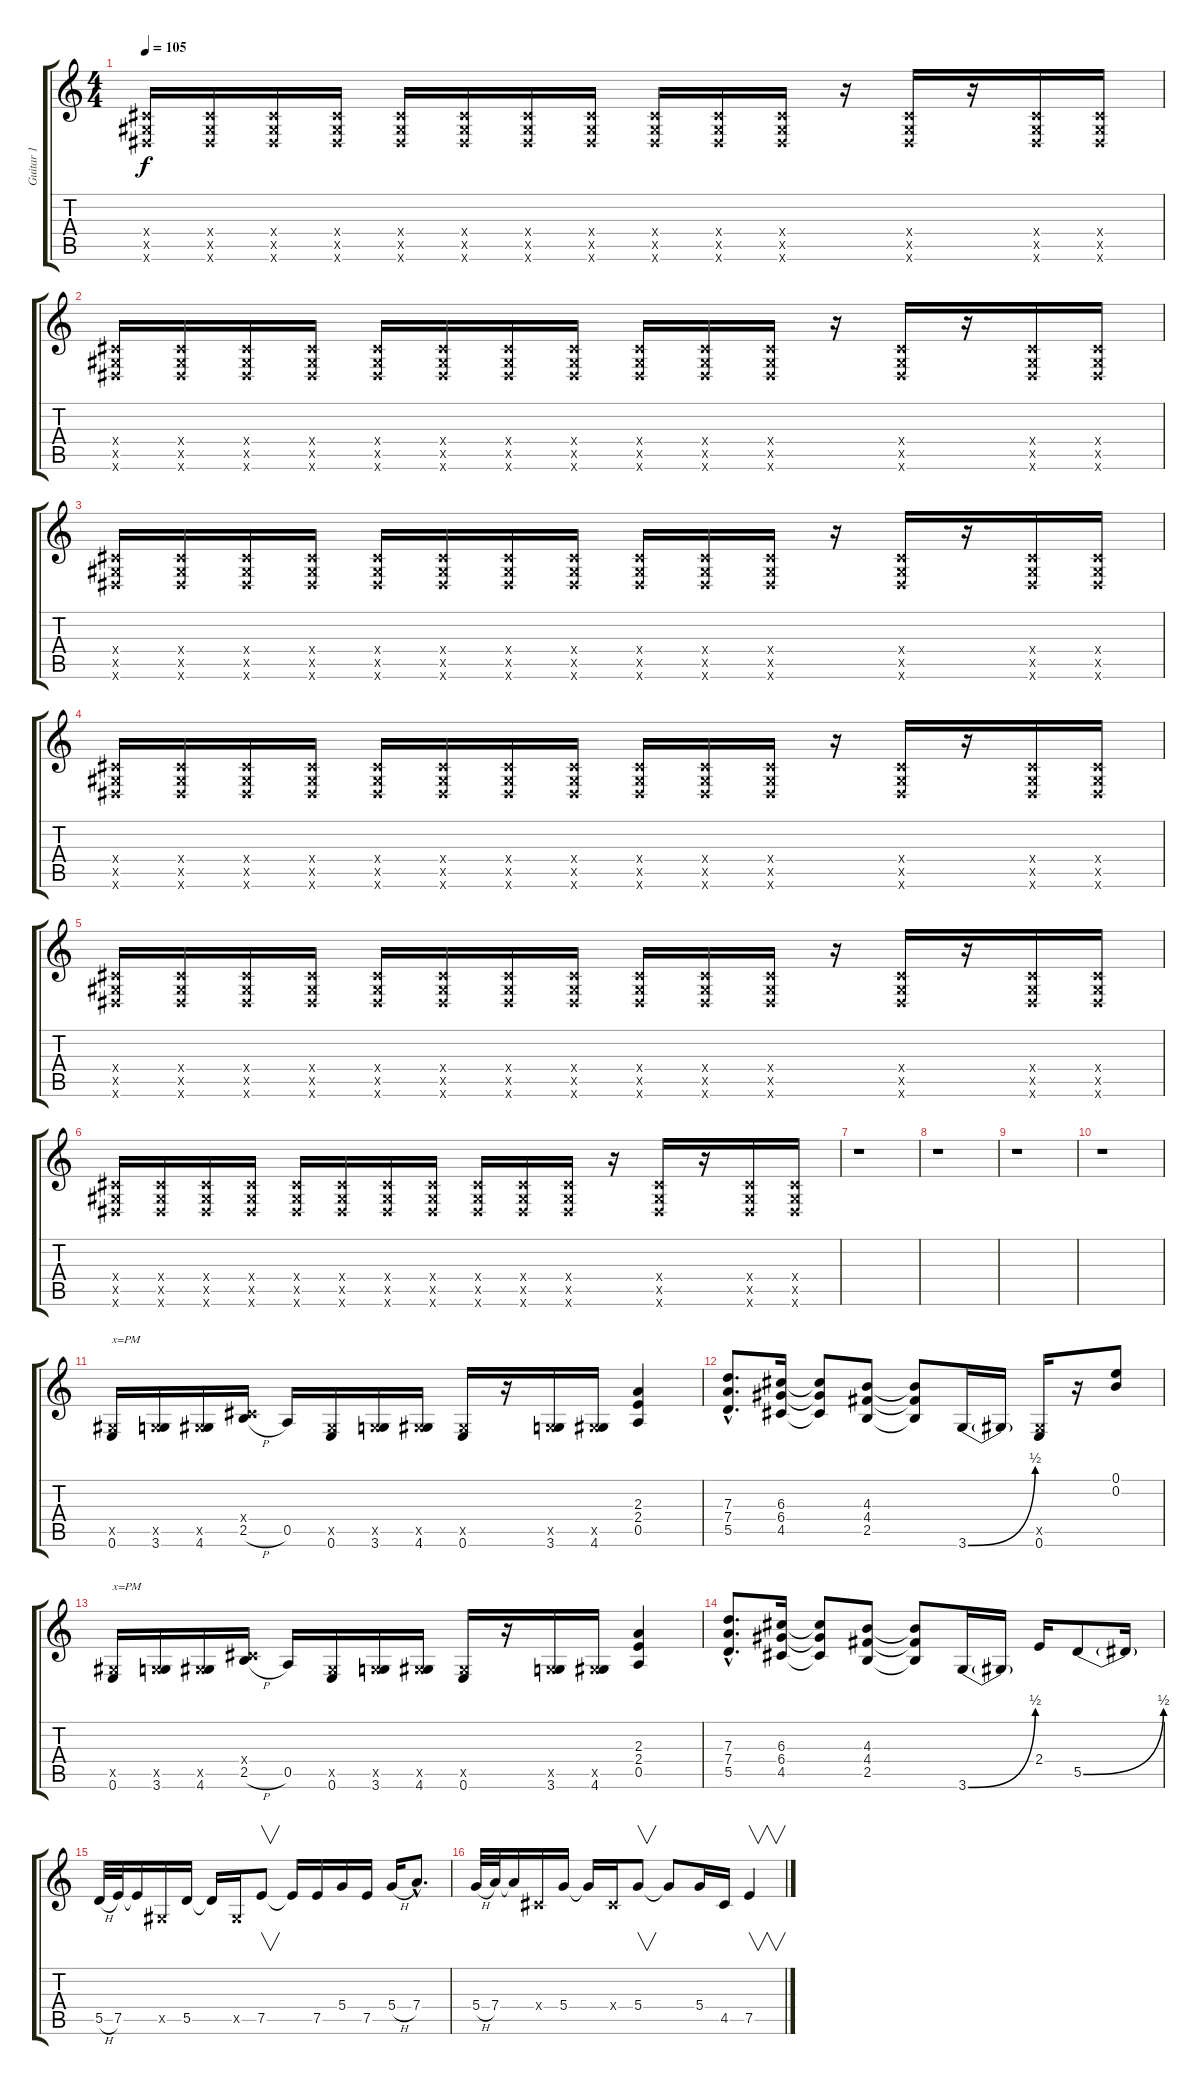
\track ("Guitar 1" "Guitar 1") {instrument overdrivenguitar}
\staff {score tabs}
\tuning (E4 B3 G3 D3 A2 E2) {hide}
\ts (4 4)
\tempo 105
\clef g2
\ks c
(-1.4{x} -1.5{x} -1.6{x}).16{dy f instrument overdrivenguitar} (-1.4{x} -1.5{x} -1.6{x}).16 (-1.4{x} -1.5{x} -1.6{x}).16 (-1.4{x} -1.5{x} -1.6{x}).16 (-1.4{x} -1.5{x} -1.6{x}).16 (-1.4{x} -1.5{x} -1.6{x}).16 (-1.4{x} -1.5{x} -1.6{x}).16 (-1.4{x} -1.5{x} -1.6{x}).16 (-1.4{x} -1.5{x} -1.6{x}).16 (-1.4{x} -1.5{x} -1.6{x}).16 (-1.4{x} -1.5{x} -1.6{x}).16 r.16 (-1.4{x} -1.5{x} -1.6{x}).16 r.16 (-1.4{x} -1.5{x} -1.6{x}).16 (-1.4{x} -1.5{x} -1.6{x}).16 |
(-1.4{x} -1.5{x} -1.6{x}).16 (-1.4{x} -1.5{x} -1.6{x}).16 (-1.4{x} -1.5{x} -1.6{x}).16 (-1.4{x} -1.5{x} -1.6{x}).16 (-1.4{x} -1.5{x} -1.6{x}).16 (-1.4{x} -1.5{x} -1.6{x}).16 (-1.4{x} -1.5{x} -1.6{x}).16 (-1.4{x} -1.5{x} -1.6{x}).16 (-1.4{x} -1.5{x} -1.6{x}).16 (-1.4{x} -1.5{x} -1.6{x}).16 (-1.4{x} -1.5{x} -1.6{x}).16 r.16 (-1.4{x} -1.5{x} -1.6{x}).16 r.16 (-1.4{x} -1.5{x} -1.6{x}).16 (-1.4{x} -1.5{x} -1.6{x}).16 |
(-1.4{x} -1.5{x} -1.6{x}).16 (-1.4{x} -1.5{x} -1.6{x}).16 (-1.4{x} -1.5{x} -1.6{x}).16 (-1.4{x} -1.5{x} -1.6{x}).16 (-1.4{x} -1.5{x} -1.6{x}).16 (-1.4{x} -1.5{x} -1.6{x}).16 (-1.4{x} -1.5{x} -1.6{x}).16 (-1.4{x} -1.5{x} -1.6{x}).16 (-1.4{x} -1.5{x} -1.6{x}).16 (-1.4{x} -1.5{x} -1.6{x}).16 (-1.4{x} -1.5{x} -1.6{x}).16 r.16 (-1.4{x} -1.5{x} -1.6{x}).16 r.16 (-1.4{x} -1.5{x} -1.6{x}).16 (-1.4{x} -1.5{x} -1.6{x}).16 |
(-1.4{x} -1.5{x} -1.6{x}).16 (-1.4{x} -1.5{x} -1.6{x}).16 (-1.4{x} -1.5{x} -1.6{x}).16 (-1.4{x} -1.5{x} -1.6{x}).16 (-1.4{x} -1.5{x} -1.6{x}).16 (-1.4{x} -1.5{x} -1.6{x}).16 (-1.4{x} -1.5{x} -1.6{x}).16 (-1.4{x} -1.5{x} -1.6{x}).16 (-1.4{x} -1.5{x} -1.6{x}).16 (-1.4{x} -1.5{x} -1.6{x}).16 (-1.4{x} -1.5{x} -1.6{x}).16 r.16 (-1.4{x} -1.5{x} -1.6{x}).16 r.16 (-1.4{x} -1.5{x} -1.6{x}).16 (-1.4{x} -1.5{x} -1.6{x}).16 |
(-1.4{x} -1.5{x} -1.6{x}).16 (-1.4{x} -1.5{x} -1.6{x}).16 (-1.4{x} -1.5{x} -1.6{x}).16 (-1.4{x} -1.5{x} -1.6{x}).16 (-1.4{x} -1.5{x} -1.6{x}).16 (-1.4{x} -1.5{x} -1.6{x}).16 (-1.4{x} -1.5{x} -1.6{x}).16 (-1.4{x} -1.5{x} -1.6{x}).16 (-1.4{x} -1.5{x} -1.6{x}).16 (-1.4{x} -1.5{x} -1.6{x}).16 (-1.4{x} -1.5{x} -1.6{x}).16 r.16 (-1.4{x} -1.5{x} -1.6{x}).16 r.16 (-1.4{x} -1.5{x} -1.6{x}).16 (-1.4{x} -1.5{x} -1.6{x}).16 |
(-1.4{x} -1.5{x} -1.6{x}).16 (-1.4{x} -1.5{x} -1.6{x}).16 (-1.4{x} -1.5{x} -1.6{x}).16 (-1.4{x} -1.5{x} -1.6{x}).16 (-1.4{x} -1.5{x} -1.6{x}).16 (-1.4{x} -1.5{x} -1.6{x}).16 (-1.4{x} -1.5{x} -1.6{x}).16 (-1.4{x} -1.5{x} -1.6{x}).16 (-1.4{x} -1.5{x} -1.6{x}).16 (-1.4{x} -1.5{x} -1.6{x}).16 (-1.4{x} -1.5{x} -1.6{x}).16 r.16 (-1.4{x} -1.5{x} -1.6{x}).16 r.16 (-1.4{x} -1.5{x} -1.6{x}).16 (-1.4{x} -1.5{x} -1.6{x}).16 |
r.1 |
r.1 |
r.1 |
r.1 |
(-1.5{x} 0.6).16{txt "x=PM"} (-1.5{x} 3.6).16 (-1.5{x} 4.6).16 (-1.4{x} 2.5{h}).16 0.5.16 (-1.5{x} 0.6).16 (-1.5{x} 3.6).16 (-1.5{x} 4.6).16 (-1.5{x} 0.6).16 r.16 (-1.5{x} 3.6).16 (-1.5{x} 4.6).16 (2.3 2.4 0.5).4 |
(7.3{hac} 7.4{hac} 5.5{hac}).8{d} (6.3 6.4 4.5).16 (6.3{t} 6.4{t} 4.5{t}).8 (4.3 4.4 2.5).8 (4.3{t} 4.4{t} 2.5{t}).8 3.6{be (bend 0 0 60 2)}.16 3.6{t}.16 (-1.5{x} 0.6).16 r.16 (0.1 0.2).8 |
(-1.5{x} 0.6).16{txt "x=PM"} (-1.5{x} 3.6).16 (-1.5{x} 4.6).16 (-1.4{x} 2.5{h}).16 0.5.16 (-1.5{x} 0.6).16 (-1.5{x} 3.6).16 (-1.5{x} 4.6).16 (-1.5{x} 0.6).16 r.16 (-1.5{x} 3.6).16 (-1.5{x} 4.6).16 (2.3 2.4 0.5).4 |
(7.3{hac} 7.4{hac} 5.5{hac}).8{d} (6.3 6.4 4.5).16 (6.3{t} 6.4{t} 4.5{t}).8 (4.3 4.4 2.5).8 (4.3{t} 4.4{t} 2.5{t}).8 3.6{be (bend 0 0 60 2)}.16 3.6{t}.16 2.4.16 5.5{be (bend 0 0 60 2)}.8 5.5{t}.16 |
5.5{h}.32 7.5.32 7.5{t}.16 -1.5{x}.16 5.5.16 5.5{t}.16 -1.5{x}.16 7.5.8{v} 7.5{t}.16 7.5.16 5.4.16 7.5.16 5.4{h}.16 7.4{hac}.8{d} |
5.4{h}.32 7.4.32 7.4{t}.16 -1.4{x}.16 5.4.16 5.4{t}.16 -1.4{x}.16 5.4.8{v} 5.4{t}.8 5.4.16 4.5.16 7.5.4{v}
